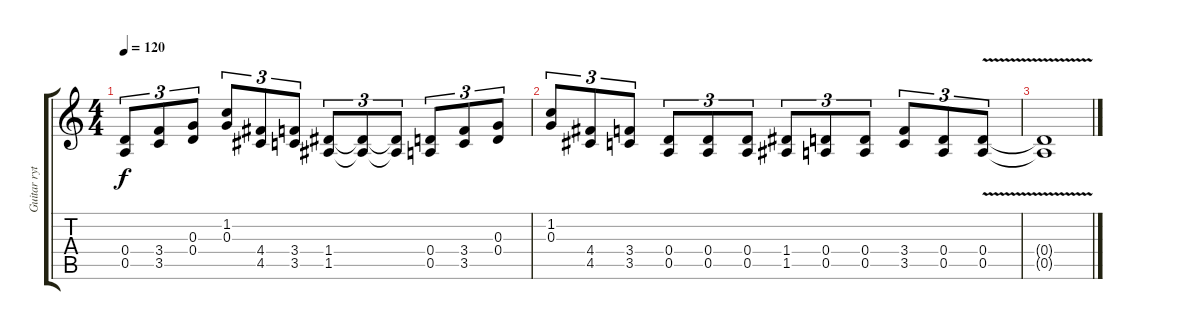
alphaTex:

\track ("Guitar rythm 1" "Guitar ryt") {instrument distortionguitar}
\staff {score tabs}
\tuning (E4 B3 G3 D3 A2 E2) {hide}
\ts (4 4)
\tempo 120
\clef g2
\ks c
(0.4 0.5).8{tu (3 2) dy f} (3.4 3.5).8{tu (3 2)} (0.3 0.4).8{tu (3 2)} (1.2 0.3).8{tu (3 2)} (4.4 4.5).8{tu (3 2)} (3.4 3.5).8{tu (3 2)} (1.4 1.5).8{tu (3 2)} (1.4{t} 1.5{t}).8{tu (3 2)} (1.4{t} 1.5{t}).8{tu (3 2)} (0.4 0.5).8{tu (3 2)} (3.4 3.5).8{tu (3 2)} (0.3 0.4).8{tu (3 2)} |
(1.2 0.3).8{tu (3 2)} (4.4 4.5).8{tu (3 2)} (3.4 3.5).8{tu (3 2)} (0.4 0.5).8{tu (3 2)} (0.4 0.5).8{tu (3 2)} (0.4 0.5).8{tu (3 2)} (1.4 1.5).8{tu (3 2)} (0.4 0.5).8{tu (3 2)} (0.4 0.5).8{tu (3 2)} (3.4 3.5).8{tu (3 2)} (0.4 0.5).8{tu (3 2)} (0.4{v} 0.5).8{tu (3 2)} |
(0.4{t} 0.5{t}).1
